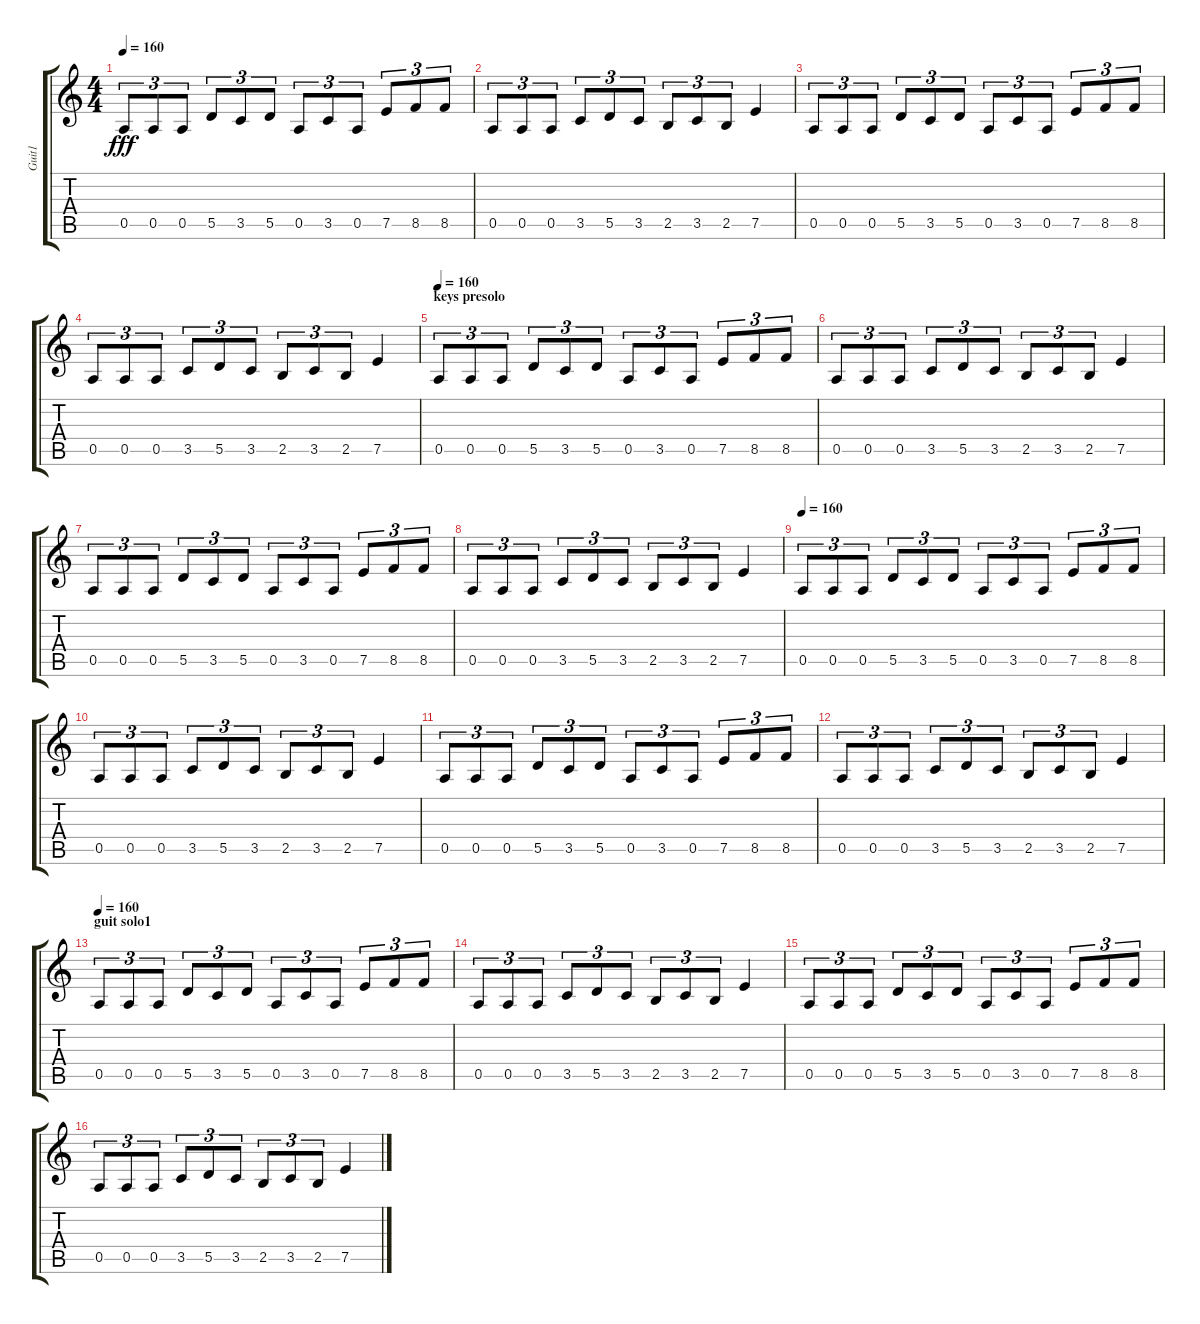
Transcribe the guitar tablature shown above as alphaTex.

\track ("Guit1" "Guit1") {instrument overdrivenguitar}
\staff {score tabs}
\tuning (E4 B3 G3 D3 A2 E2) {hide}
\ts (4 4)
\tempo 160
\clef g2
\ks c
0.5.8{tu (3 2) dy fff} 0.5.8{tu (3 2)} 0.5.8{tu (3 2)} 5.5.8{tu (3 2)} 3.5.8{tu (3 2)} 5.5.8{tu (3 2)} 0.5.8{tu (3 2)} 3.5.8{tu (3 2)} 0.5.8{tu (3 2)} 7.5.8{tu (3 2)} 8.5.8{tu (3 2)} 8.5.8{tu (3 2)} |
0.5.8{tu (3 2)} 0.5.8{tu (3 2)} 0.5.8{tu (3 2)} 3.5.8{tu (3 2)} 5.5.8{tu (3 2)} 3.5.8{tu (3 2)} 2.5.8{tu (3 2)} 3.5.8{tu (3 2)} 2.5.8{tu (3 2)} 7.5.4 |
0.5.8{tu (3 2)} 0.5.8{tu (3 2)} 0.5.8{tu (3 2)} 5.5.8{tu (3 2)} 3.5.8{tu (3 2)} 5.5.8{tu (3 2)} 0.5.8{tu (3 2)} 3.5.8{tu (3 2)} 0.5.8{tu (3 2)} 7.5.8{tu (3 2)} 8.5.8{tu (3 2)} 8.5.8{tu (3 2)} |
0.5.8{tu (3 2)} 0.5.8{tu (3 2)} 0.5.8{tu (3 2)} 3.5.8{tu (3 2)} 5.5.8{tu (3 2)} 3.5.8{tu (3 2)} 2.5.8{tu (3 2)} 3.5.8{tu (3 2)} 2.5.8{tu (3 2)} 7.5.4 |
\section ("" "keys presolo")
\tempo 160
0.5.8{tu (3 2)} 0.5.8{tu (3 2)} 0.5.8{tu (3 2)} 5.5.8{tu (3 2)} 3.5.8{tu (3 2)} 5.5.8{tu (3 2)} 0.5.8{tu (3 2)} 3.5.8{tu (3 2)} 0.5.8{tu (3 2)} 7.5.8{tu (3 2)} 8.5.8{tu (3 2)} 8.5.8{tu (3 2)} |
0.5.8{tu (3 2)} 0.5.8{tu (3 2)} 0.5.8{tu (3 2)} 3.5.8{tu (3 2)} 5.5.8{tu (3 2)} 3.5.8{tu (3 2)} 2.5.8{tu (3 2)} 3.5.8{tu (3 2)} 2.5.8{tu (3 2)} 7.5.4 |
0.5.8{tu (3 2)} 0.5.8{tu (3 2)} 0.5.8{tu (3 2)} 5.5.8{tu (3 2)} 3.5.8{tu (3 2)} 5.5.8{tu (3 2)} 0.5.8{tu (3 2)} 3.5.8{tu (3 2)} 0.5.8{tu (3 2)} 7.5.8{tu (3 2)} 8.5.8{tu (3 2)} 8.5.8{tu (3 2)} |
0.5.8{tu (3 2)} 0.5.8{tu (3 2)} 0.5.8{tu (3 2)} 3.5.8{tu (3 2)} 5.5.8{tu (3 2)} 3.5.8{tu (3 2)} 2.5.8{tu (3 2)} 3.5.8{tu (3 2)} 2.5.8{tu (3 2)} 7.5.4 |
\tempo 160
0.5.8{tu (3 2)} 0.5.8{tu (3 2)} 0.5.8{tu (3 2)} 5.5.8{tu (3 2)} 3.5.8{tu (3 2)} 5.5.8{tu (3 2)} 0.5.8{tu (3 2)} 3.5.8{tu (3 2)} 0.5.8{tu (3 2)} 7.5.8{tu (3 2)} 8.5.8{tu (3 2)} 8.5.8{tu (3 2)} |
0.5.8{tu (3 2)} 0.5.8{tu (3 2)} 0.5.8{tu (3 2)} 3.5.8{tu (3 2)} 5.5.8{tu (3 2)} 3.5.8{tu (3 2)} 2.5.8{tu (3 2)} 3.5.8{tu (3 2)} 2.5.8{tu (3 2)} 7.5.4 |
0.5.8{tu (3 2)} 0.5.8{tu (3 2)} 0.5.8{tu (3 2)} 5.5.8{tu (3 2)} 3.5.8{tu (3 2)} 5.5.8{tu (3 2)} 0.5.8{tu (3 2)} 3.5.8{tu (3 2)} 0.5.8{tu (3 2)} 7.5.8{tu (3 2)} 8.5.8{tu (3 2)} 8.5.8{tu (3 2)} |
0.5.8{tu (3 2)} 0.5.8{tu (3 2)} 0.5.8{tu (3 2)} 3.5.8{tu (3 2)} 5.5.8{tu (3 2)} 3.5.8{tu (3 2)} 2.5.8{tu (3 2)} 3.5.8{tu (3 2)} 2.5.8{tu (3 2)} 7.5.4 |
\section ("" "guit solo1")
\tempo 160
0.5.8{tu (3 2)} 0.5.8{tu (3 2)} 0.5.8{tu (3 2)} 5.5.8{tu (3 2)} 3.5.8{tu (3 2)} 5.5.8{tu (3 2)} 0.5.8{tu (3 2)} 3.5.8{tu (3 2)} 0.5.8{tu (3 2)} 7.5.8{tu (3 2)} 8.5.8{tu (3 2)} 8.5.8{tu (3 2)} |
0.5.8{tu (3 2)} 0.5.8{tu (3 2)} 0.5.8{tu (3 2)} 3.5.8{tu (3 2)} 5.5.8{tu (3 2)} 3.5.8{tu (3 2)} 2.5.8{tu (3 2)} 3.5.8{tu (3 2)} 2.5.8{tu (3 2)} 7.5.4 |
0.5.8{tu (3 2)} 0.5.8{tu (3 2)} 0.5.8{tu (3 2)} 5.5.8{tu (3 2)} 3.5.8{tu (3 2)} 5.5.8{tu (3 2)} 0.5.8{tu (3 2)} 3.5.8{tu (3 2)} 0.5.8{tu (3 2)} 7.5.8{tu (3 2)} 8.5.8{tu (3 2)} 8.5.8{tu (3 2)} |
0.5.8{tu (3 2)} 0.5.8{tu (3 2)} 0.5.8{tu (3 2)} 3.5.8{tu (3 2)} 5.5.8{tu (3 2)} 3.5.8{tu (3 2)} 2.5.8{tu (3 2)} 3.5.8{tu (3 2)} 2.5.8{tu (3 2)} 7.5.4
